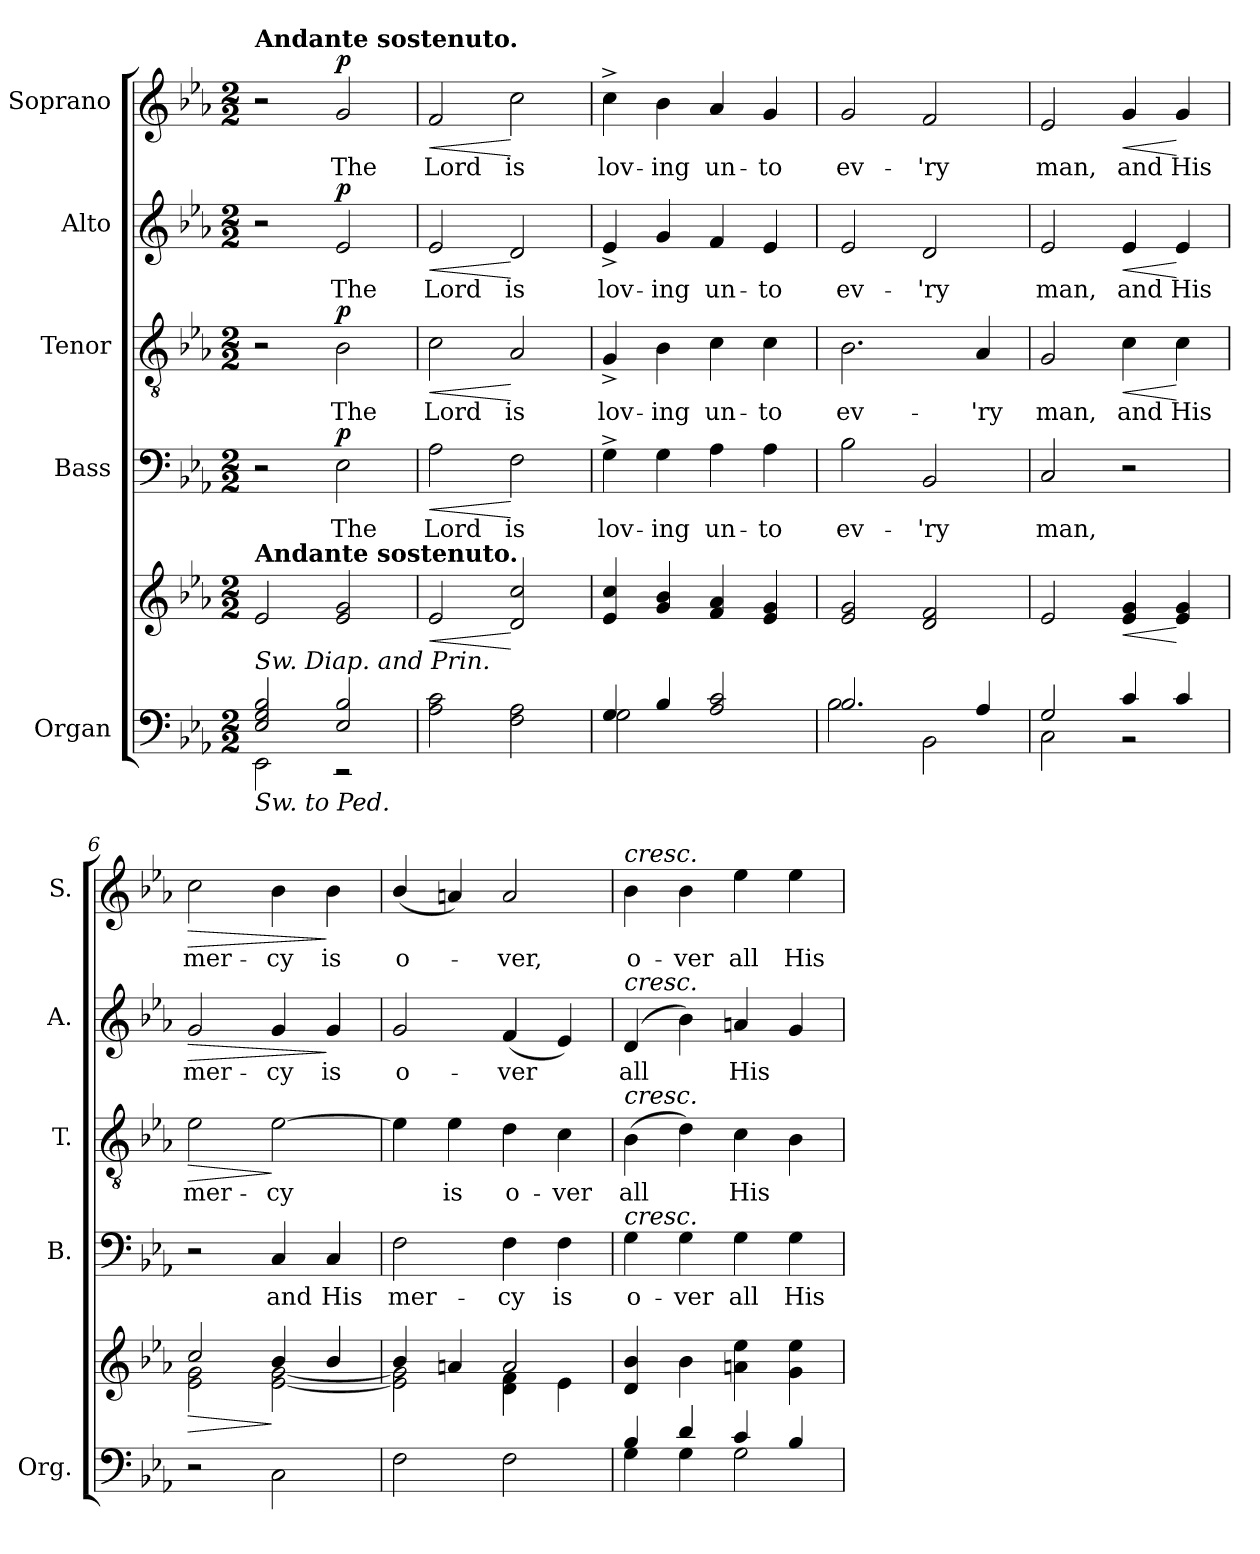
**kern	**kern	**dynam	**kern	**text	**dynam	**kern	**text	**dynam	**kern	**text	**dynam	**kern	**text	**dynam
*part5	*part5	*part5	*part4	*part4	*part4	*part3	*part3	*part3	*part2	*part2	*part2	*part1	*part1	*part1
*staff6	*staff5	*staff5/6	*staff4	*staff4	*staff4	*staff3	*staff3	*staff3	*staff2	*staff2	*staff2	*staff1	*staff1	*staff1
*I"Organ	*	*	*I"Bass	*	*	*I"Tenor	*	*	*I"Alto	*	*	*I"Soprano	*	*
*I'Org.	*	*	*I'B.	*	*	*I'T.	*	*	*I'A.	*	*	*I'S.	*	*
!!LO:PB:g=z
*clefF4	*clefG2	*	*clefF4	*	*	*clefGv2	*	*	*clefG2	*	*	*clefG2	*	*
*	*	*	*	*	*	*ITrd7c12	*	*	*	*	*	*	*	*
*k[b-e-a-]	*k[b-e-a-]	*	*k[b-e-a-]	*	*	*k[b-e-a-]	*	*	*k[b-e-a-]	*	*	*k[b-e-a-]	*	*
*E-:	*E-:	*	*E-:	*	*	*E-:	*	*	*E-:	*	*	*E-:	*	*
*M2/2	*M2/2	*	*M2/2	*	*	*M2/2	*	*	*M2/2	*	*	*M2/2	*	*
*MM80	*MM80	*	*MM80	*	*	*MM80	*	*	*MM80	*	*	*MM80	*	*
=1	=1	=1	=1	=1	=1	=1	=1	=1	=1	=1	=1	=1	=1	=1
*^	*	*	*	*	*	*	*	*	*	*	*	*	*	*
!	!	!	!	!	!	!	!	!	!	!	!	!	!LO:TX:a:B:t=Andante sostenuto.	!	!
!	!	!LO:TX:b:i:t=Sw. Diap. and Prin.	!	!	!	!	!	!	!	!	!	!	!	!	!
!	!	!LO:TX:a:B:t=Andante sostenuto.	!	!	!	!	!	!	!	!	!	!	!	!	!
!LO:TX:b:i:t=Sw. to Ped.	!	!	!	!	!	!	!	!	!	!	!	!	!	!	!
2E-i/ 2Gi 2B-i	2EE-i\	2e-i/	.	2r	.	.	2r	.	.	2r	.	.	2r	.	.
!	!	!	!	!	!LO:LY:b:color=#000000	!	!	!	!	!	!	!	!	!	!
!	!	!	!	!	!	!	!	!LO:LY:b:color=#000000	!	!	!	!	!	!	!
!	!	!	!	!	!	!	!	!	!	!	!LO:LY:b:color=#000000	!	!	!	!
!	!	!	!	!	!	!	!	!	!	!	!	!	!	!LO:LY:b:color=#000000	!
2E-i/ 2B-i	2r	2e-i/ 2gi	.	2E-i\	The	p	2BB-i\	The	p	2e-i/	The	p	2gi/	The	p
=2	=2	=2	=2	=2	=2	=2	=2	=2	=2	=2	=2	=2	=2	=2	=2
!	!	!	!LO:HP:b	!	!	!	!	!	!	!	!	!	!	!	!
*v	*v	*	*	*	*	*	*	*	*	*	*	*	*	*	*
*^	*	*	*	*	*	*	*	*	*	*	*	*	*	*
!	!	!	!	!	!LO:LY:b:color=#000000	!LO:HP:b	!	!	!	!	!	!	!	!	!
*v	*v	*	*	*	*	*	*	*	*	*	*	*	*	*	*
*^	*	*	*	*	*	*	*	*	*	*	*	*	*	*
!	!	!	!	!	!	!	!	!LO:LY:b:color=#000000	!LO:HP:b	!	!	!	!	!	!
*v	*v	*	*	*	*	*	*	*	*	*	*	*	*	*	*
*^	*	*	*	*	*	*	*	*	*	*	*	*	*	*
!	!	!	!	!	!	!	!	!	!	!	!LO:LY:b:color=#000000	!LO:HP:b	!	!	!
*v	*v	*	*	*	*	*	*	*	*	*	*	*	*	*	*
*	*MM112	*	*	*	*	*	*	*	*	*	*	*MM112	*	*
*^	*	*	*	*	*	*	*	*	*	*	*	*	*	*
!LO:TX:b:i:t=Man.	!	!	!	!	!	!	!	!	!	!	!	!	!	!	!
!	!	!	!	!	!	!	!	!	!	!	!	!	!	!LO:LY:b:color=#000000	!LO:HP:b
*v	*v	*	*	*	*	*	*	*	*	*	*	*	*	*	*
2A-i\ 2ci	2e-i/	<	2A-i\	Lord	<	2Ci\	Lord	<	2e-i/	Lord	<	2fi/	Lord	<
!	!	!	!	!LO:LY:b:color=#000000	!	!	!	!	!	!	!	!	!	!
!	!	!	!	!	!	!	!LO:LY:b:color=#000000	!	!	!	!	!	!	!
!	!	!	!	!	!	!	!	!	!	!LO:LY:b:color=#000000	!	!	!	!
!	!	!	!	!	!	!	!	!	!	!	!	!	!LO:LY:b:color=#000000	!
2Fi\ 2A-i	2di/ 2cci	[	2Fi\	is	[	2AA-i/	is	[	2di/	is	[	2cci\	is	[
=3	=3	=3	=3	=3	=3	=3	=3	=3	=3	=3	=3	=3	=3	=3
*^	*	*	*	*	*	*	*	*	*	*	*	*	*	*
!	!	!	!	!	!LO:LY:b:color=#000000	!	!	!	!	!	!	!	!	!	!
!	!	!	!	!	!	!	!	!LO:LY:b:color=#000000	!	!	!	!	!	!	!
!	!	!	!	!	!	!	!	!	!	!	!LO:LY:b:color=#000000	!	!	!	!
!	!	!	!	!	!	!	!	!	!	!	!	!	!	!LO:LY:b:color=#000000	!
4Gi/	2Gi\	4e-i/ 4cci	.	4G^i\	lov-	.	4GG^i/	lov-	.	4e-^i/	lov-	.	4cc^i\	lov-	.
!	!	!	!	!	!LO:LY:b:color=#000000	!	!	!	!	!	!	!	!	!	!
!	!	!	!	!	!	!	!	!LO:LY:b:color=#000000	!	!	!	!	!	!	!
!	!	!	!	!	!	!	!	!	!	!	!LO:LY:b:color=#000000	!	!	!	!
!	!	!	!	!	!	!	!	!	!	!	!	!	!	!LO:LY:b:color=#000000	!
4B-i/	.	4gi/ 4b-i	.	4Gi\	-ing	.	4BB-i\	-ing	.	4gi/	-ing	.	4b-i\	-ing	.
!	!	!	!	!	!LO:LY:b:color=#000000	!	!	!	!	!	!	!	!	!	!
!	!	!	!	!	!	!	!	!LO:LY:b:color=#000000	!	!	!	!	!	!	!
!	!	!	!	!	!	!	!	!	!	!	!LO:LY:b:color=#000000	!	!	!	!
!	!	!	!	!	!	!	!	!	!	!	!	!	!	!LO:LY:b:color=#000000	!
2A-i/ 2ci	2ryy	4fi/ 4a-i	.	4A-i\	un-	.	4Ci\	un-	.	4fi/	un-	.	4a-i/	un-	.
!	!	!	!	!	!LO:LY:b:color=#000000	!	!	!	!	!	!	!	!	!	!
!	!	!	!	!	!	!	!	!LO:LY:b:color=#000000	!	!	!	!	!	!	!
!	!	!	!	!	!	!	!	!	!	!	!LO:LY:b:color=#000000	!	!	!	!
!	!	!	!	!	!	!	!	!	!	!	!	!	!	!LO:LY:b:color=#000000	!
.	.	4e-i/ 4gi	.	4A-i\	-to	.	4Ci\	-to	.	4e-i/	-to	.	4gi/	-to	.
=4	=4	=4	=4	=4	=4	=4	=4	=4	=4	=4	=4	=4	=4	=4	=4
!	!	!	!	!	!LO:LY:b:color=#000000	!	!	!	!	!	!	!	!	!	!
!	!	!	!	!	!	!	!	!LO:LY:b:color=#000000	!	!	!	!	!	!	!
!	!	!	!	!	!	!	!	!	!	!	!LO:LY:b:color=#000000	!	!	!	!
!	!	!	!	!	!	!	!	!	!	!	!	!	!	!LO:LY:b:color=#000000	!
2.B-i/	2B-i\	2e-i/ 2gi	.	2B-i\	ev-	.	2.BB-i\	ev-	.	2e-i/	ev-	.	2gi/	ev-	.
!	!	!	!	!	!LO:LY:b:color=#000000	!	!	!	!	!	!	!	!	!	!
!	!	!	!	!	!	!	!	!	!	!	!LO:LY:b:color=#000000	!	!	!	!
!	!	!	!	!	!	!	!	!	!	!	!	!	!	!LO:LY:b:color=#000000	!
.	2BB-i\	2di/ 2fi	.	2BB-i/	-'ry	.	.	.	.	2di/	-'ry	.	2fi/	-'ry	.
!	!	!	!	!	!	!	!	!LO:LY:b:color=#000000	!	!	!	!	!	!	!
4A-i/	.	.	.	.	.	.	4AA-i/	-'ry	.	.	.	.	.	.	.
=5	=5	=5	=5	=5	=5	=5	=5	=5	=5	=5	=5	=5	=5	=5	=5
!	!	!	!	!	!LO:LY:b:color=#000000	!	!	!	!	!	!	!	!	!	!
!	!	!	!	!	!	!	!	!LO:LY:b:color=#000000	!	!	!	!	!	!	!
!	!	!	!	!	!	!	!	!	!	!	!LO:LY:b:color=#000000	!	!	!	!
!	!	!	!	!	!	!	!	!	!	!	!	!	!	!LO:LY:b:color=#000000	!
2Gi/	2Ci\	2e-i/	.	2Ci/	man,	.	2GGi/	man,	.	2e-i/	man,	.	2e-i/	man,	.
!	!	!	!LO:HP:b	!	!	!	!	!	!	!	!	!	!	!	!
!	!	!	!	!	!	!	!	!LO:LY:b:color=#000000	!LO:HP:b	!	!	!	!	!	!
!	!	!	!	!	!	!	!	!	!	!	!LO:LY:b:color=#000000	!LO:HP:b	!	!	!
!	!	!	!	!	!	!	!	!	!	!	!	!	!	!LO:LY:b:color=#000000	!LO:HP:b
4ci/	2r	4e-i/ 4gi	<	2r	.	.	4Ci\	and	<	4e-i/	and	<	4gi/	and	<
!	!	!	!	!	!	!	!	!LO:LY:b:color=#000000	!	!	!	!	!	!	!
!	!	!	!	!	!	!	!	!	!	!	!LO:LY:b:color=#000000	!	!	!	!
!	!	!	!	!	!	!	!	!	!	!	!	!	!	!LO:LY:b:color=#000000	!
4ci/	.	4e-i/ 4gi	[	.	.	.	4Ci\	His	[	4e-i/	His	[	4gi/	His	[
*v	*v	*	*	*	*	*	*	*	*	*	*	*	*	*	*
=6	=6	=6	=6	=6	=6	=6	=6	=6	=6	=6	=6	=6	=6	=6
*	*^	*	*	*	*	*	*	*	*	*	*	*	*	*
!	!	!	!LO:HP:b	!	!	!	!	!	!	!	!	!	!	!	!
!	!	!	!	!	!	!	!	!LO:LY:b:color=#000000	!LO:HP:b	!	!	!	!	!	!
!	!	!	!	!	!	!	!	!	!	!	!LO:LY:b:color=#000000	!LO:HP:b	!	!	!
!	!	!	!	!	!	!	!	!	!	!	!	!	!	!LO:LY:b:color=#000000	!LO:HP:b
2r	2cci/	2e-i\ 2gi	>	2r	.	.	2E-i\	mer-	>	2gi/	mer-	>	2cci\	mer-	>
!	!	!	!	!	!LO:LY:b:color=#000000	!	!	!	!	!	!	!	!	!	!
!	!	!	!	!	!	!	!	!LO:LY:b:color=#000000	!	!	!	!	!	!	!
!	!	!	!	!	!	!	!	!	!	!	!LO:LY:b:color=#000000	!	!	!	!
!	!	!	!	!	!	!	!	!	!	!	!	!	!	!LO:LY:b:color=#000000	!
2Ci\	4b-i/	[2e-i\ [2gi	]	4Ci/	and	.	[2E-i\	-cy	]	4gi/	-cy	.	4b-i\	-cy	.
!	!	!	!	!	!LO:LY:b:color=#000000	!	!	!	!	!	!	!	!	!	!
!	!	!	!	!	!	!	!	!	!	!	!LO:LY:b:color=#000000	!	!	!	!
!	!	!	!	!	!	!	!	!	!	!	!	!	!	!LO:LY:b:color=#000000	!
.	4b-i/	.	.	4Ci/	His	.	.	.	.	4gi/	is	]	4b-i\	is	]
=7	=7	=7	=7	=7	=7	=7	=7	=7	=7	=7	=7	=7	=7	=7	=7
!	!	!	!	!	!LO:LY:b:color=#000000	!	!	!	!	!	!	!	!	!	!
!	!	!	!	!	!	!	!	!	!	!	!LO:LY:b:color=#000000	!	!	!	!
!	!	!	!	!	!	!	!	!	!	!	!	!	!	!LO:LY:b:color=#000000	!
2Fi\	4b-i/	2e-i\] 2gi]	.	2Fi\	mer-	.	4E-i\]	.	.	2gi/	o-	.	(4b-i/	o-	.
!	!	!	!	!	!	!	!	!LO:LY:b:color=#000000	!	!	!	!	!	!	!
.	4ani/	.	.	.	.	.	4E-i\	is	.	.	.	.	4ani/)	.	.
!	!	!	!	!	!LO:LY:b:color=#000000	!	!	!	!	!	!	!	!	!	!
!	!	!	!	!	!	!	!	!LO:LY:b:color=#000000	!	!	!	!	!	!	!
!	!	!	!	!	!	!	!	!	!	!	!LO:LY:b:color=#000000	!	!	!	!
!	!	!	!	!	!	!	!	!	!	!	!	!	!	!LO:LY:b:color=#000000	!
2Fi\	2ai/	4di\ 4fi	.	4Fi\	-cy	.	4Di\	o-	.	(4fi/	-ver	.	2ai/	-ver,	.
!	!	!	!	!	!LO:LY:b:color=#000000	!	!	!	!	!	!	!	!	!	!
!	!	!	!	!	!	!	!	!LO:LY:b:color=#000000	!	!	!	!	!	!	!
.	.	4e-i\	.	4Fi\	is	.	4Ci\	-ver	.	4e-i/)	.	.	.	.	.
*	*v	*v	*	*	*	*	*	*	*	*	*	*	*	*	*
!!LO:LB:g=z
=8	=8	=8	=8	=8	=8	=8	=8	=8	=8	=8	=8	=8	=8	=8
*^	*	*	*	*	*	*	*	*	*	*	*	*	*	*
*	*	*^	*	*	*	*	*	*	*	*	*	*	*	*	*
!	!	!	!	!	!	!LO:LY:b:color=#000000	!	!	!	!	!	!	!	!	!	!
*	*	*v	*v	*	*	*	*	*	*	*	*	*	*	*	*	*
*	*	*^	*	*	*	*	*	*	*	*	*	*	*	*	*
!	!	!	!	!	!	!	!	!	!LO:LY:b:color=#000000	!	!	!	!	!	!	!
*	*	*v	*v	*	*	*	*	*	*	*	*	*	*	*	*	*
*	*	*^	*	*	*	*	*	*	*	*	*	*	*	*	*
!	!	!	!	!	!	!	!	!	!	!	!	!LO:LY:b:color=#000000	!	!	!	!
*	*	*v	*v	*	*	*	*	*	*	*	*	*	*	*	*	*
*	*	*^	*	*	*	*	*	*	*	*	*	*	*	*	*
!	!	!	!	!	!	!	!	!	!	!	!	!	!	!LO:TX:a:i:t=cresc.	!	!
!	!	!	!	!	!	!	!	!	!	!	!LO:TX:a:i:t=cresc.	!	!	!	!	!
!	!	!	!	!	!	!	!	!LO:TX:a:i:t=cresc.	!	!	!	!	!	!	!	!
!	!	!	!	!	!LO:TX:a:i:t=cresc.	!	!	!	!	!	!	!	!	!	!	!
!	!	!LO:TX:b:i:t=cresc.	!	!	!	!	!	!	!	!	!	!	!	!	!	!
!	!	!	!	!	!	!	!	!	!	!	!	!	!	!	!LO:LY:b:color=#000000	!
*	*	*v	*v	*	*	*	*	*	*	*	*	*	*	*	*	*
4B-i/	4Gi\	4di/ 4b-i	.	4Gi\	o-	.	(4BB-i\	all	.	(4di/	all	.	4b-i\	o-	.
!	!	!	!	!	!LO:LY:b:color=#000000	!	!	!	!	!	!	!	!	!	!
!	!	!	!	!	!	!	!	!	!	!	!	!	!	!LO:LY:b:color=#000000	!
4di/	4Gi\	4b-i\	.	4Gi\	-ver	.	4Di\)	.	.	4b-i\)	.	.	4b-i\	-ver	.
!	!	!	!	!	!LO:LY:b:color=#000000	!	!	!	!	!	!	!	!	!	!
!	!	!	!	!	!	!	!	!LO:LY:b:color=#000000	!	!	!	!	!	!	!
!	!	!	!	!	!	!	!	!	!	!	!LO:LY:b:color=#000000	!	!	!	!
!	!	!	!	!	!	!	!	!	!	!	!	!	!	!LO:LY:b:color=#000000	!
4ci/	2Gi\	4ani\ 4ee-i	.	4Gi\	all	.	4Ci\	His	.	4ani/	His	.	4ee-i\	all	.
!	!	!	!	!	!LO:LY:b:color=#000000	!	!	!	!	!	!	!	!	!	!
!	!	!	!	!	!	!	!	!	!	!	!	!	!	!LO:LY:b:color=#000000	!
4B-i/	.	4gi\ 4ee-i	.	4Gi\	His	.	4BB-i\	.	.	4gi/	.	.	4ee-i\	His	.
*v	*v	*	*	*	*	*	*	*	*	*	*	*	*	*	*
=	=	=	=	=	=	=	=	=	=	=	=	=	=	=
*-	*-	*-	*-	*-	*-	*-	*-	*-	*-	*-	*-	*-	*-	*-
